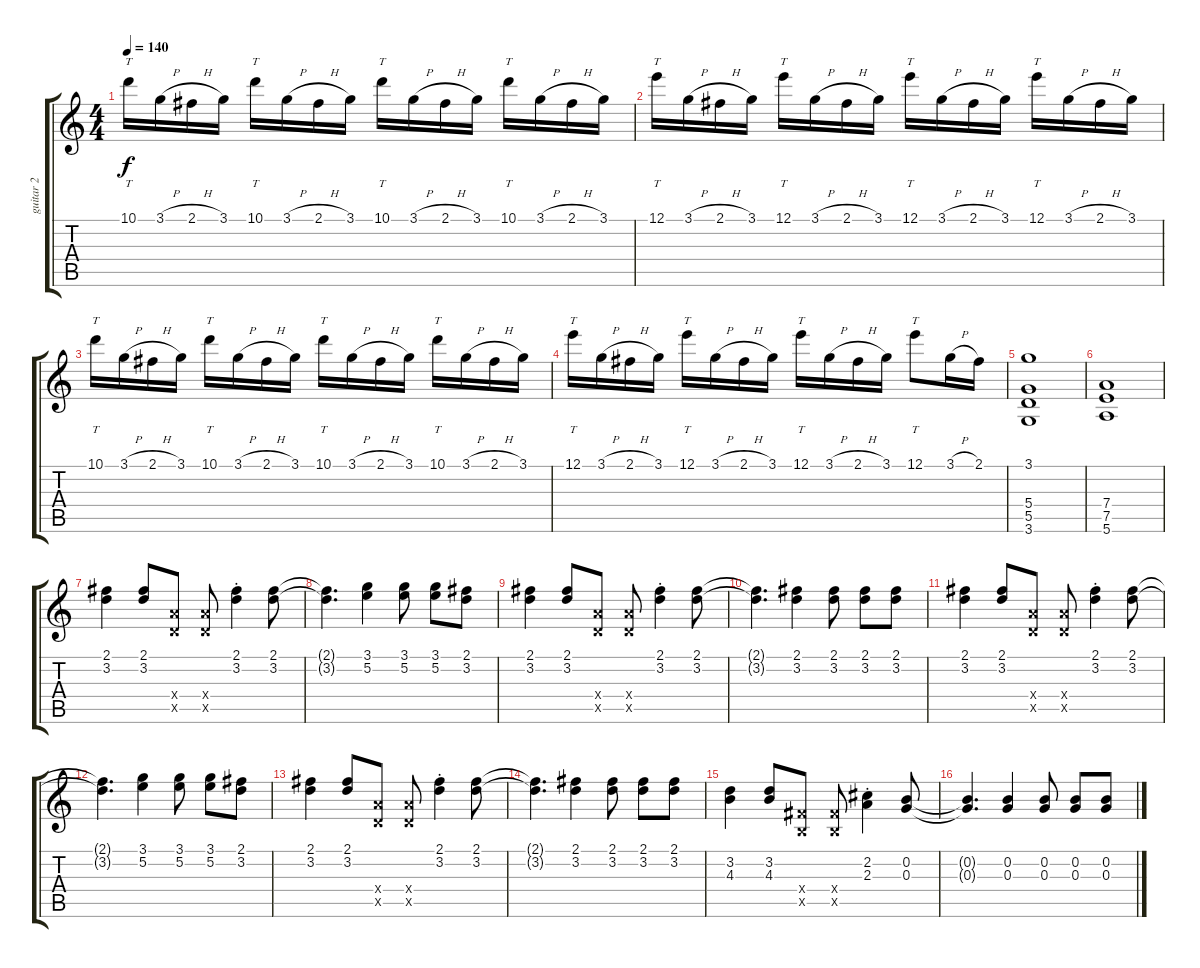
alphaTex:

\track ("guitar 2" "guitar 2") {instrument overdrivenguitar}
\staff {score tabs}
\tuning (E4 B3 G3 D3 A2 E2) {hide}
\ts (4 4)
\tempo 140
\clef g2
\ks c
10.1.16{tt dy f} 3.1{h}.16 2.1{h}.16 3.1.16 10.1.16{tt} 3.1{h}.16 2.1{h}.16 3.1.16 10.1.16{tt} 3.1{h}.16 2.1{h}.16 3.1.16 10.1.16{tt} 3.1{h}.16 2.1{h}.16 3.1.16 |
12.1.16{tt} 3.1{h}.16 2.1{h}.16 3.1.16 12.1.16{tt} 3.1{h}.16 2.1{h}.16 3.1.16 12.1.16{tt} 3.1{h}.16 2.1{h}.16 3.1.16 12.1.16{tt} 3.1{h}.16 2.1{h}.16 3.1.16 |
10.1.16{tt} 3.1{h}.16 2.1{h}.16 3.1.16 10.1.16{tt} 3.1{h}.16 2.1{h}.16 3.1.16 10.1.16{tt} 3.1{h}.16 2.1{h}.16 3.1.16 10.1.16{tt} 3.1{h}.16 2.1{h}.16 3.1.16 |
12.1.16{tt} 3.1{h}.16 2.1{h}.16 3.1.16 12.1.16{tt} 3.1{h}.16 2.1{h}.16 3.1.16 12.1.16{tt} 3.1{h}.16 2.1{h}.16 3.1.16 12.1.8{tt} 3.1{h}.16 2.1.16 |
(3.1 5.4 5.5 3.6).1 |
(7.4 7.5 5.6).1 |
(2.1 3.2).4 (2.1 3.2).8 (7.4{x} 5.5{x}).8 (7.4{x} 5.5{x}).8 (2.1{st} 3.2{st}).4 (2.1 3.2).8 |
(2.1{t} 3.2{t}).4{d} (3.1 5.2).4 (3.1 5.2).8 (3.1 5.2).8 (2.1 3.2).8 |
(2.1 3.2).4 (2.1 3.2).8 (7.4{x} 5.5{x}).8 (7.4{x} 5.5{x}).8 (2.1{st} 3.2{st}).4 (2.1 3.2).8 |
(2.1{t} 3.2{t}).4{d} (2.1 3.2).4 (2.1 3.2).8 (2.1 3.2).8 (2.1 3.2).8 |
(2.1 3.2).4 (2.1 3.2).8 (7.4{x} 5.5{x}).8 (7.4{x} 5.5{x}).8 (2.1{st} 3.2{st}).4 (2.1 3.2).8 |
(2.1{t} 3.2{t}).4{d} (3.1 5.2).4 (3.1 5.2).8 (3.1 5.2).8 (2.1 3.2).8 |
(2.1 3.2).4 (2.1 3.2).8 (7.4{x} 5.5{x}).8 (7.4{x} 5.5{x}).8 (2.1{st} 3.2{st}).4 (2.1 3.2).8 |
(2.1{t} 3.2{t}).4{d} (2.1 3.2).4 (2.1 3.2).8 (2.1 3.2).8 (2.1 3.2).8 |
(3.2 4.3).4 (3.2 4.3).8 (4.4{x} 2.5{x}).8 (4.4{x} 2.5{x}).8 (2.2{st} 2.3{st}).4 (0.2 0.3).8 |
(0.2{t} 0.3{t}).4{d} (0.2 0.3).4 (0.2 0.3).8 (0.2 0.3).8 (0.2 0.3).8
